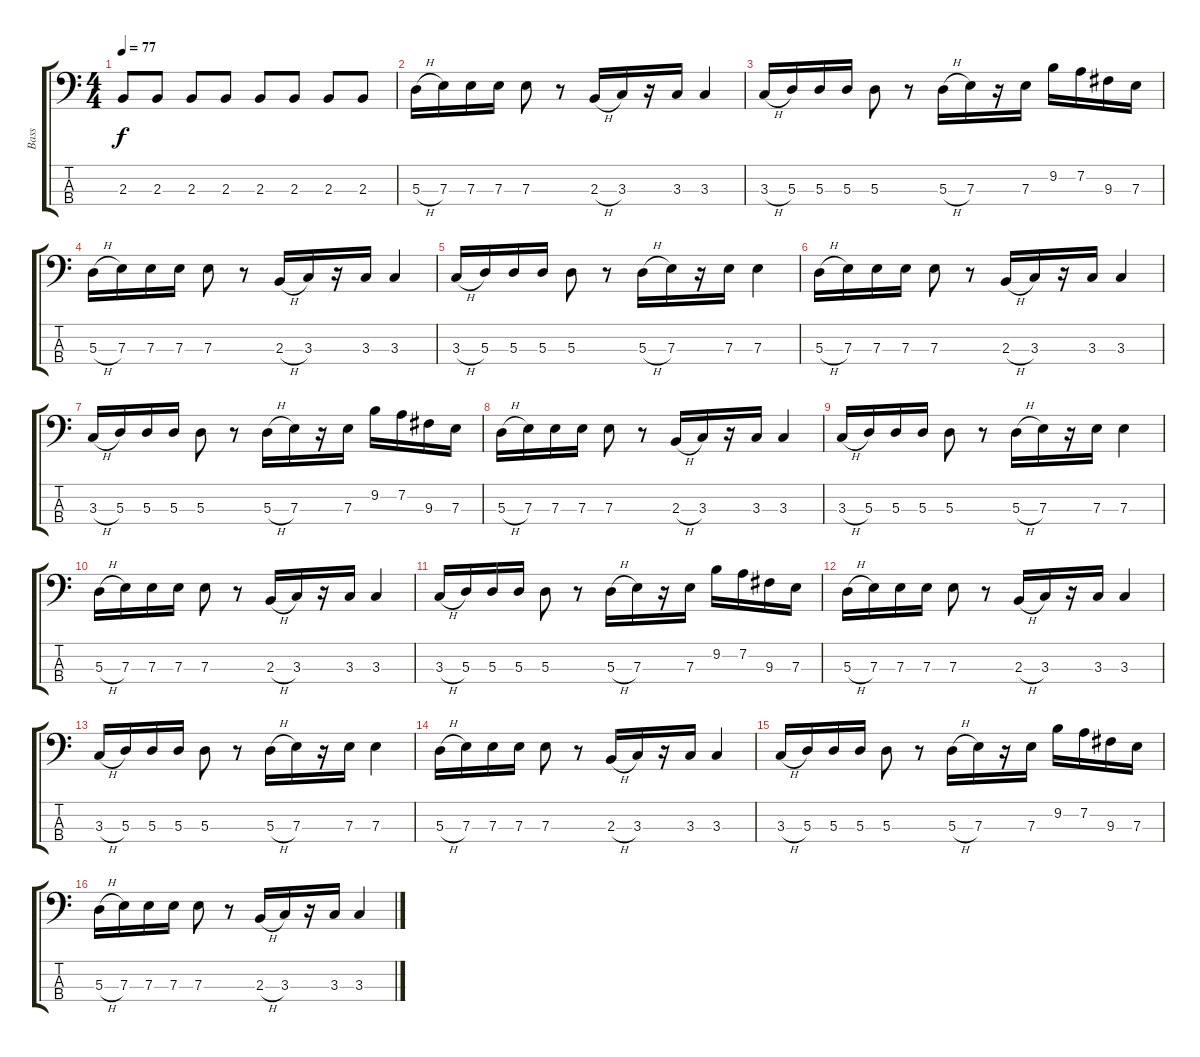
\track ("Bass" "Bass") {instrument electricbassfinger}
\staff {score tabs}
\tuning (G2 D2 A1 E1) {hide}
\ts (4 4)
\tempo 77
\clef f4
\ks c
2.3.8{dy f} 2.3.8 2.3.8 2.3.8 2.3.8 2.3.8 2.3.8 2.3.8 |
5.3{h}.16 7.3.16 7.3.16 7.3.16 7.3.8 r.8 2.3{h}.16 3.3.16 r.16 3.3.16 3.3.4 |
3.3{h}.16 5.3.16 5.3.16 5.3.16 5.3.8 r.8 5.3{h}.16 7.3.16 r.16 7.3.16 9.2.16 7.2.16 9.3.16 7.3.16 |
5.3{h}.16 7.3.16 7.3.16 7.3.16 7.3.8 r.8 2.3{h}.16 3.3.16 r.16 3.3.16 3.3.4 |
3.3{h}.16 5.3.16 5.3.16 5.3.16 5.3.8 r.8 5.3{h}.16 7.3.16 r.16 7.3.16 7.3.4 |
5.3{h}.16 7.3.16 7.3.16 7.3.16 7.3.8 r.8 2.3{h}.16 3.3.16 r.16 3.3.16 3.3.4 |
3.3{h}.16 5.3.16 5.3.16 5.3.16 5.3.8 r.8 5.3{h}.16 7.3.16 r.16 7.3.16 9.2.16 7.2.16 9.3.16 7.3.16 |
5.3{h}.16 7.3.16 7.3.16 7.3.16 7.3.8 r.8 2.3{h}.16 3.3.16 r.16 3.3.16 3.3.4 |
3.3{h}.16 5.3.16 5.3.16 5.3.16 5.3.8 r.8 5.3{h}.16 7.3.16 r.16 7.3.16 7.3.4 |
5.3{h}.16 7.3.16 7.3.16 7.3.16 7.3.8 r.8 2.3{h}.16 3.3.16 r.16 3.3.16 3.3.4 |
3.3{h}.16 5.3.16 5.3.16 5.3.16 5.3.8 r.8 5.3{h}.16 7.3.16 r.16 7.3.16 9.2.16 7.2.16 9.3.16 7.3.16 |
5.3{h}.16 7.3.16 7.3.16 7.3.16 7.3.8 r.8 2.3{h}.16 3.3.16 r.16 3.3.16 3.3.4 |
3.3{h}.16 5.3.16 5.3.16 5.3.16 5.3.8 r.8 5.3{h}.16 7.3.16 r.16 7.3.16 7.3.4 |
5.3{h}.16 7.3.16 7.3.16 7.3.16 7.3.8 r.8 2.3{h}.16 3.3.16 r.16 3.3.16 3.3.4 |
3.3{h}.16 5.3.16 5.3.16 5.3.16 5.3.8 r.8 5.3{h}.16 7.3.16 r.16 7.3.16 9.2.16 7.2.16 9.3.16 7.3.16 |
5.3{h}.16 7.3.16 7.3.16 7.3.16 7.3.8 r.8 2.3{h}.16 3.3.16 r.16 3.3.16 3.3.4
